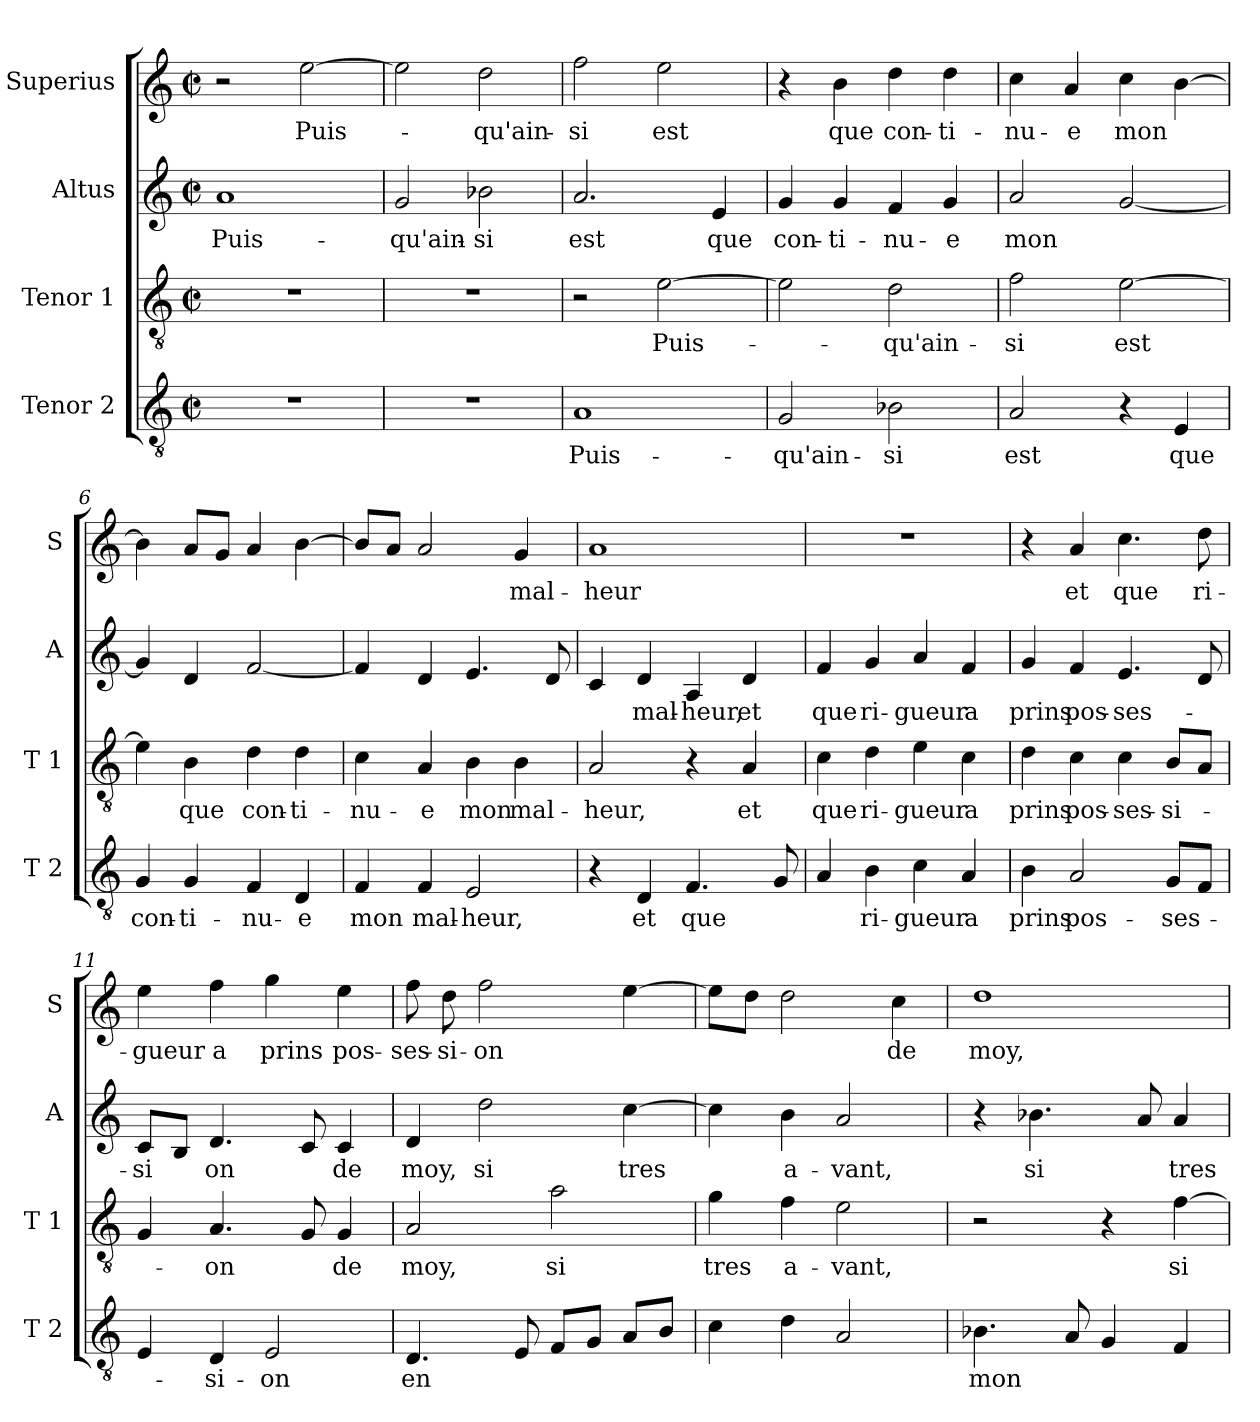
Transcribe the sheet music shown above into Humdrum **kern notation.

**kern	**text	**kern	**text	**kern	**text	**kern	**text
*part4	*part4	*part3	*part3	*part2	*part2	*part1	*part1
*staff4	*staff4	*staff3	*staff3	*staff2	*staff2	*staff1	*staff1
*I"Tenor 2	*	*I"Tenor 1	*	*I"Altus	*	*I"Superius	*
*I'T 2	*	*I'T 1	*	*I'A	*	*I'S	*
*clefGv2	*	*clefGv2	*	*clefG2	*	*clefG2	*
*k[]	*	*k[]	*	*k[]	*	*k[]	*
*C:	*	*C:	*	*C:	*	*C:	*
*M2/2	*	*M2/2	*	*M2/2	*	*M2/2	*
*met(c|)	*	*met(c|)	*	*met(c|)	*	*met(c|)	*
=1	=1	=1	=1	=1	=1	=1	=1
1r	.	1r	.	1a	Puis-	2r	.
.	.	.	.	.	.	[2ee\	Puis-
=2	=2	=2	=2	=2	=2	=2	=2
1r	.	1r	.	2g/	-qu'ain-	2ee\]	.
.	.	.	.	2b-X\	-si	2dd\	-qu'ain-
=3	=3	=3	=3	=3	=3	=3	=3
1A	Puis-	2r	.	2.a/	est	2ff\	-si
.	.	[2e\	Puis-	.	.	2ee\	est
.	.	.	.	4e/	que	.	.
=4	=4	=4	=4	=4	=4	=4	=4
2G/	-qu'ain-	2e\]	.	4g/	con-	4r	.
.	.	.	.	4g/	-ti-	4b\	que
2B-X\	-si	2d\	-qu'ain-	4f/	-nu-	4dd\	con-
.	.	.	.	4g/	-e	4dd\	-ti-
=5	=5	=5	=5	=5	=5	=5	=5
2A/	est	2f\	-si	2a/	mon	4cc\	-nu-
.	.	.	.	.	.	4a/	-e
4r	.	[2e\	est	[2g/	.	4cc\	mon
4E/	que	.	.	.	.	[4b\	.
!!LO:LB:g=z
=6	=6	=6	=6	=6	=6	=6	=6
4G/	con-	4e\]	.	4g/]	.	4b\]	.
4G/	-ti-	4B\	que	4d/	.	8a/L	.
.	.	.	.	.	.	8g/J	.
4F/	-nu-	4d\	con-	[2f/	.	4a/	.
4D/	-e	4d\	-ti-	.	.	[4b\	.
=7	=7	=7	=7	=7	=7	=7	=7
4F/	mon	4c\	-nu-	4f/]	.	8b/L]	.
.	.	.	.	.	.	8a/J	.
4F/	mal-	4A/	-e	4d/	.	2a/	.
2E/	-heur,	4B\	mon	4.e/	.	.	.
.	.	4B\	mal-	.	.	4g/	mal-
.	.	.	.	8d/	.	.	.
=8	=8	=8	=8	=8	=8	=8	=8
4r	.	2A/	-heur,	4c/	.	1a	-heur
4D/	et	.	.	4d/	mal-	.	.
4.F/	que	4r	.	4A/	-heur,	.	.
.	.	4A/	et	4d/	et	.	.
8G/	.	.	.	.	.	.	.
=9	=9	=9	=9	=9	=9	=9	=9
4A/	.	4c\	que	4f/	que	1r	.
4B\	ri-	4d\	ri-	4g/	ri-	.	.
4c\	-gueur	4e\	-gueur	4a/	-gueur	.	.
4A/	a	4c\	a	4f/	a	.	.
=10	=10	=10	=10	=10	=10	=10	=10
4B\	prins	4d\	prins	4g/	prins	4r	.
2A/	pos-	4c\	pos-	4f/	pos-	4a/	et
.	.	4c\	-ses-	4.e/	-ses-	4.cc\	que
8G/L	-ses-	8B/L	-si-	.	.	.	.
8F/J	.	8A/J	.	8d/	.	8dd\	ri-
!!LO:LB:g=z
=11	=11	=11	=11	=11	=11	=11	=11
4E/	.	4G/	.	8c/L	-si	4ee\	-gueur
.	.	.	.	8B/J	.	.	.
4D/	-si-	4.A/	-on	4.d/	on	4ff\	a
2E/	-on	.	.	.	.	4gg\	prins
.	.	8G/	.	8c/	.	.	.
.	.	4G/	de	4c/	de	4ee\	pos-
=12	=12	=12	=12	=12	=12	=12	=12
4.D/	en	2A/	moy,	4d/	moy,	8ff\	-ses-
.	.	.	.	.	.	8dd\	-si-
.	.	.	.	2dd\	si	2ff\	-on
8E/	.	.	.	.	.	.	.
8F/L	.	2a\	si	.	.	.	.
8G/J	.	.	.	.	.	.	.
8A/L	.	.	.	[4cc\	tres	[4ee\	.
8B/J	.	.	.	.	.	.	.
=13	=13	=13	=13	=13	=13	=13	=13
4c\	.	4g\	tres	4cc\]	.	8ee\L]	.
.	.	.	.	.	.	8dd\J	.
4d\	.	4f\	a-	4b\	a-	2dd\	.
2A/	.	2e\	-vant,	2a/	-vant,	.	.
.	.	.	.	.	.	4cc\	de
=14	=14	=14	=14	=14	=14	=14	=14
4.B-X\	mon	2r	.	4r	.	1dd	moy,
.	.	.	.	4.b-X\	si	.	.
8A/	.	.	.	.	.	.	.
4G/	.	4r	.	.	.	.	.
.	.	.	.	8a/	.	.	.
4F/	.	[4f\	si	4a/	tres	.	.
=	=	=	=	=	=	=	=
*-	*-	*-	*-	*-	*-	*-	*-
